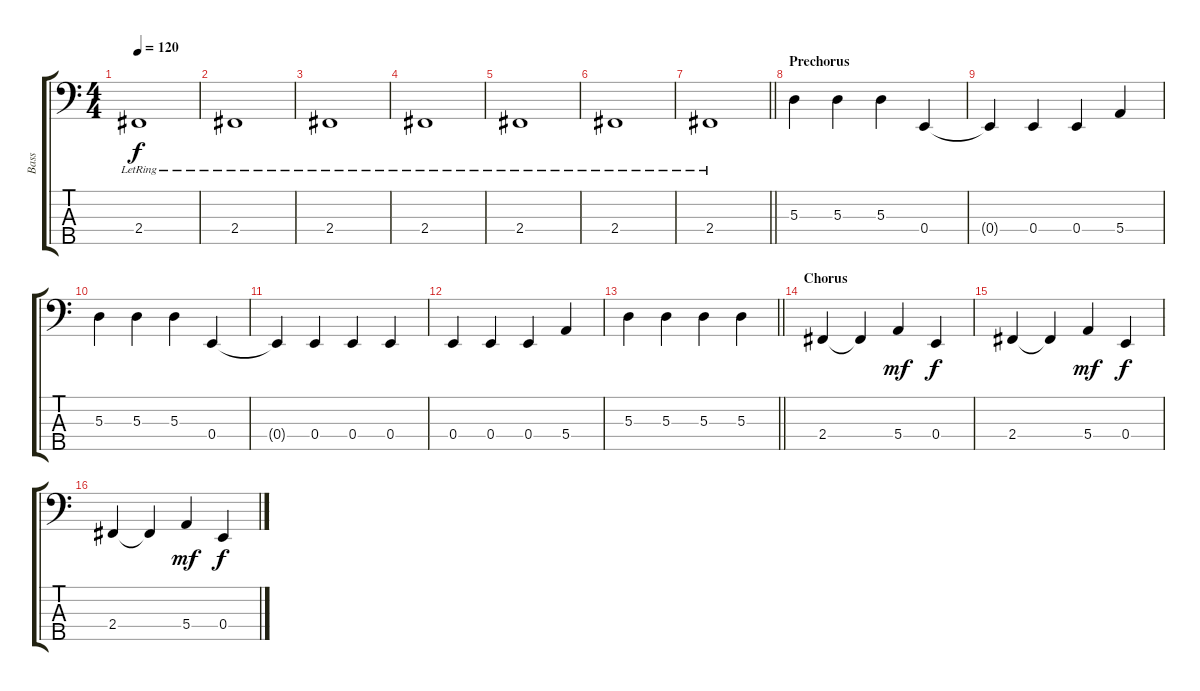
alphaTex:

\track ("Bass" "Bass") {instrument electricbassfinger}
\staff {score tabs}
\tuning (G2 D2 A1 E1 B0) {hide}
\ts (4 4)
\tempo 120
\clef f4
\ks c
2.4{lr}.1{dy f} |
2.4{lr}.1 |
2.4{lr}.1 |
2.4{lr}.1 |
2.4{lr}.1 |
2.4{lr}.1 |
\barLineRight lightlight
2.4{lr}.1 |
\section ("" "Prechorus")
5.3.4 5.3.4 5.3.4 0.4.4 |
0.4{t}.4 0.4.4 0.4.4 5.4.4 |
5.3.4 5.3.4 5.3.4 0.4.4 |
0.4{t}.4 0.4.4 0.4.4 0.4.4 |
0.4.4 0.4.4 0.4.4 5.4.4 |
\barLineRight lightlight
5.3.4 5.3.4 5.3.4 5.3.4 |
\section ("" "Chorus")
2.4.4 2.4{t}.4 5.4.4{dy mf} 0.4.4{dy f} |
2.4.4 2.4{t}.4 5.4.4{dy mf} 0.4.4{dy f} |
2.4.4 2.4{t}.4 5.4.4{dy mf} 0.4.4{dy f}
